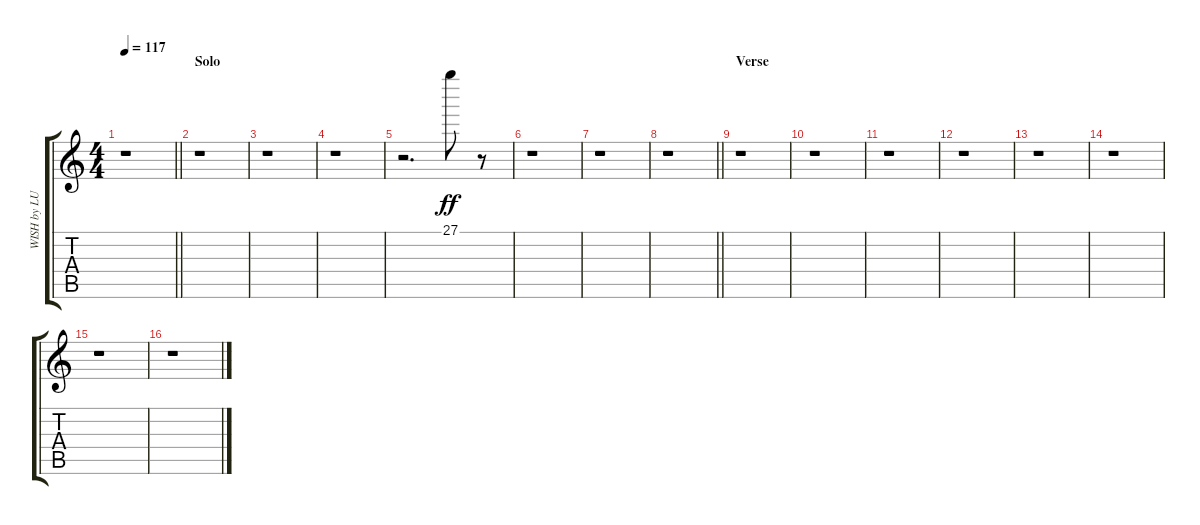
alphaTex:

\track ("WISH by LUNA SEA" "WISH by LU") {instrument distortionguitar}
\staff {score tabs}
\tuning (E4 B3 G3 D3 A2 E2) {hide}
\ts (4 4)
\tempo 117
\clef g2
\barLineRight lightlight
\ks c
r.1{dy ff} |
\section ("" "Solo")
r.1 |
r.1 |
r.1 |
r.2{d} 27.1.8{volume 16 balance 16} r.8 |
r.1 |
r.1 |
\barLineRight lightlight
r.1 |
\section ("" "Verse")
r.1 |
r.1 |
r.1 |
r.1 |
r.1 |
r.1 |
r.1 |
r.1
